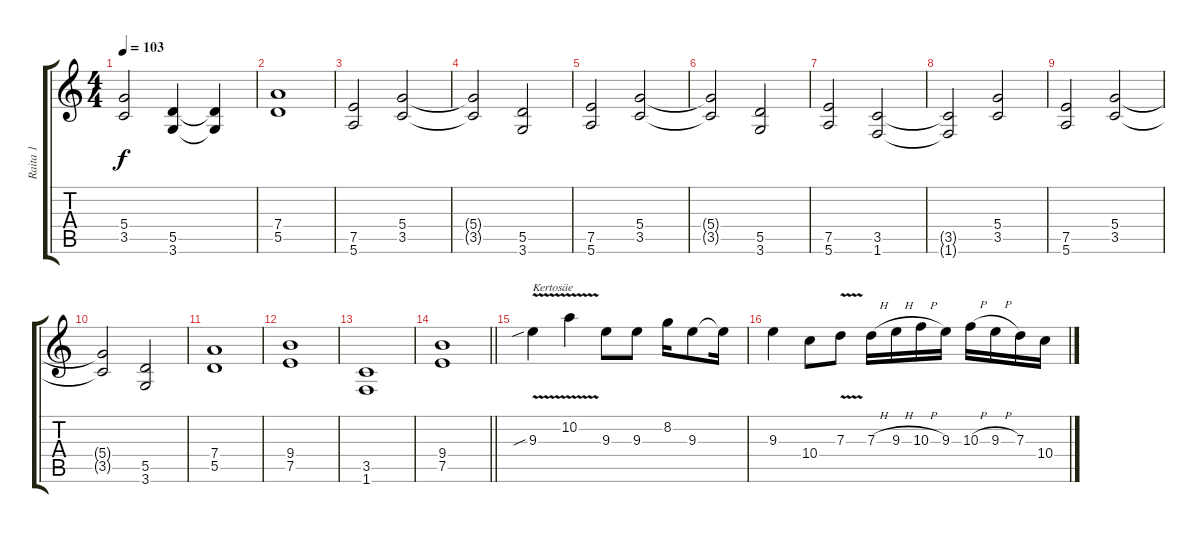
\track ("Raita 1" "Raita 1") {instrument distortionguitar}
\staff {score tabs}
\tuning (E4 B3 G3 D3 A2 E2) {hide}
\ts (4 4)
\tempo 103
\clef g2
\ks c
(5.4{t} 3.5{t}).2{dy f} (5.5 3.6).4 (5.5{t} 3.6{t}).4 |
(7.4 5.5).1 |
(7.5 5.6).2 (5.4 3.5).2 |
(5.4{t} 3.5{t}).2 (5.5 3.6).2 |
(7.5 5.6).2 (5.4 3.5).2 |
(5.4{t} 3.5{t}).2 (5.5 3.6).2 |
(7.5 5.6).2 (3.5 1.6).2 |
(3.5{t} 1.6{t}).2 (5.4 3.5).2 |
(7.5 5.6).2 (5.4 3.5).2 |
(5.4{t} 3.5{t}).2 (5.5 3.6).2 |
(7.4 5.5).1 |
(9.4 7.5).1 |
(3.5 1.6).1 |
\barLineRight lightlight
(9.4 7.5).1 |
9.3{v sib}.4{txt "Kertosäe"} 10.2{v}.4 9.3.8 9.3.8 8.2.16 9.3.8 9.3{t}.16 |
9.3.4 10.4.8 7.3{v}.8 7.3{h}.16 9.3{h}.16 10.3{h}.16 9.3.16 10.3{h}.16 9.3{h}.16 7.3.16 10.4.16
